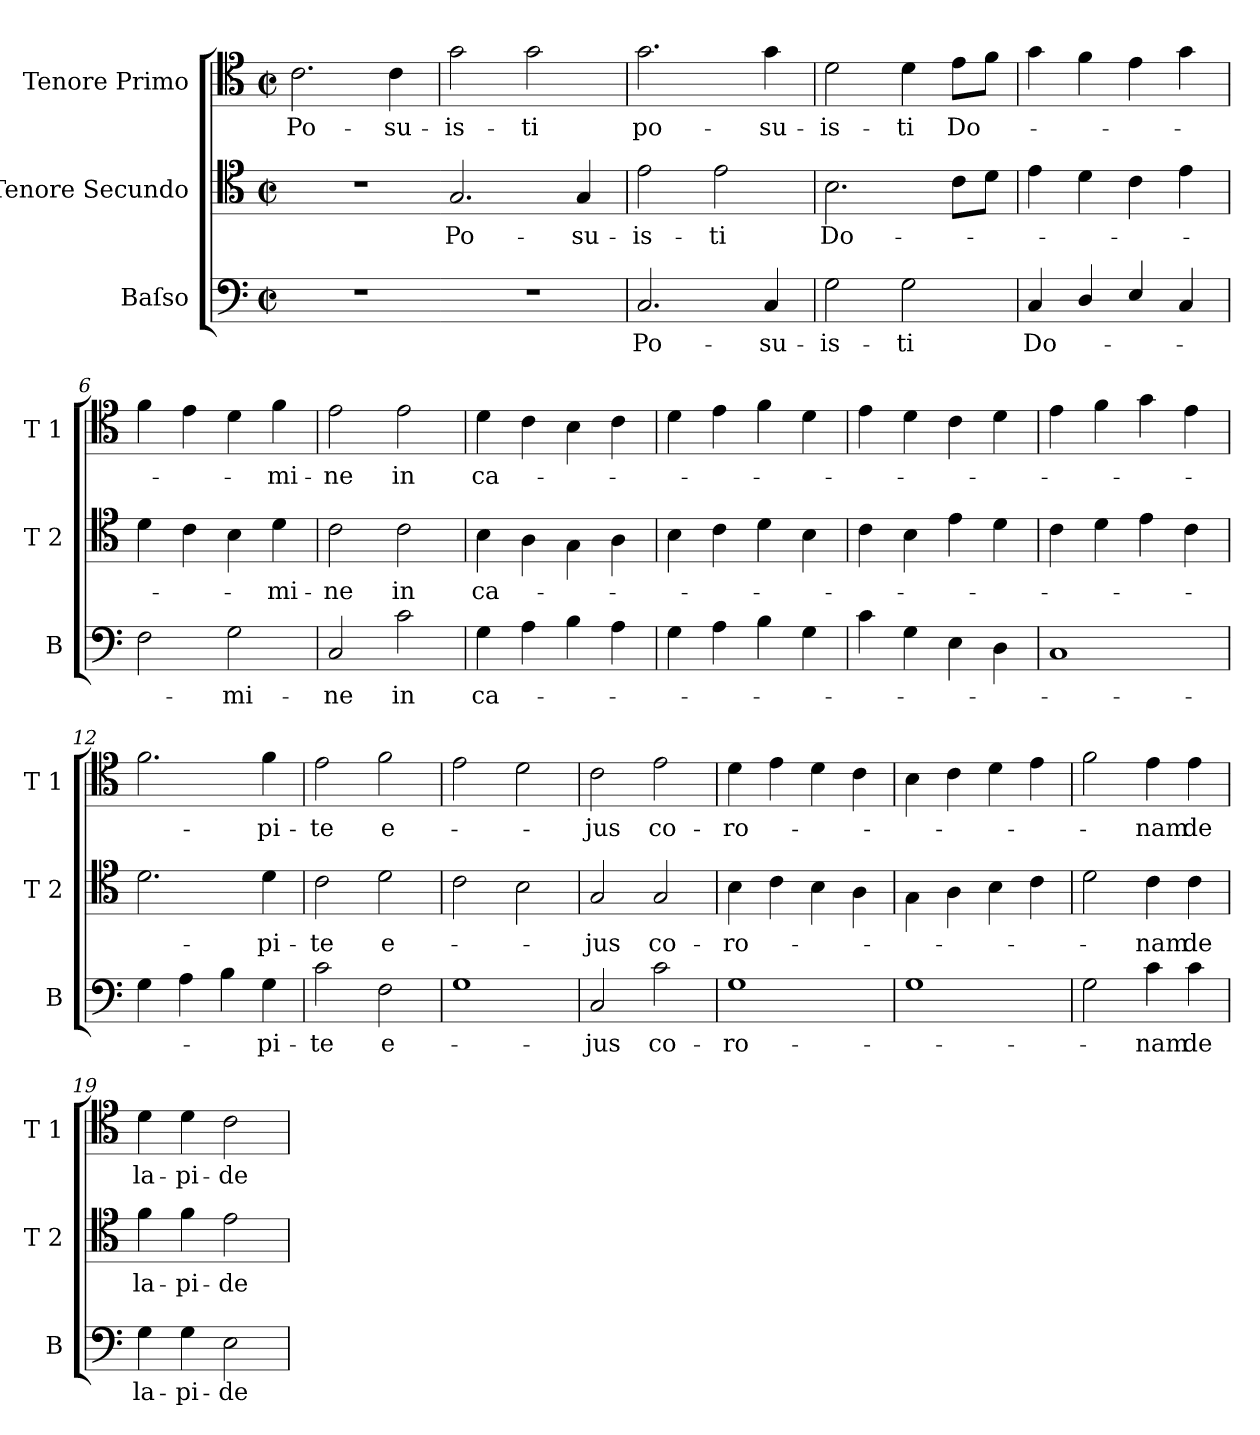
**kern	**text	**kern	**text	**kern	**text
*part3	*part3	*part2	*part2	*part1	*part1
*staff3	*staff3	*staff2	*staff2	*staff1	*staff1
*I"Baſso	*	*I"Tenore Secundo	*	*I"Tenore Primo	*
*I'B	*	*I'T 2	*	*I'T 1	*
*clefF4	*	*clefC4	*	*clefC4	*
*k[]	*	*k[]	*	*k[]	*
*M2/2	*	*M2/2	*	*M2/2	*
*met(c|)	*	*met(c|)	*	*met(c|)	*
=1	=1	=1	=1	=1	=1
1r	.	1r	.	2.c\	Po-
.	.	.	.	4c\	-su-
=2-	=2	=2	=2	=2	=2
1r	.	2.G/	Po-	2g\	-is-
.	.	.	.	2g\	-ti
.	.	4G/	-su-	.	.
=3	=3	=3	=3	=3	=3
2.C/	Po-	2e\	-is-	2.g\	po-
.	.	2e\	-ti	.	.
4C/	-su-	.	.	4g\	-su-
=4	=4	=4	=4	=4	=4
2G\	-is-	2.B\	Do-	2d\	-is-
2G\	-ti	.	.	4d\	-ti
.	.	8c\L	.	8e\L	Do-
.	.	8d\J	.	8f\J	.
=5	=5	=5	=5	=5	=5
4C/	Do-	4e\	.	4g\	.
4D/	.	4d\	.	4f\	.
4E/	.	4c\	.	4e\	.
4C/	.	4e\	.	4g\	.
=6	=6	=6	=6	=6	=6
2F\	.	4d\	.	4f\	.
.	.	4c\	.	4e\	.
2G\	-mi-	4B\	.	4d\	.
.	.	4d\	-mi-	4f\	-mi-
=7	=7	=7	=7	=7	=7
2C/	-ne	2c\	-ne	2e\	-ne
2c\	in	2c\	in	2e\	in
=8	=8	=8	=8	=8	=8
4G\	ca-	4B\	ca-	4d\	ca-
4A\	.	4A\	.	4c\	.
4B\	.	4G\	.	4B\	.
4A\	.	4A\	.	4c\	.
=9	=9	=9	=9	=9	=9
4G\	.	4B\	.	4d\	.
4A\	.	4c\	.	4e\	.
4B\	.	4d\	.	4f\	.
4G\	.	4B\	.	4d\	.
=10	=10	=10	=10	=10	=10
4c\	.	4c\	.	4e\	.
4G\	.	4B\	.	4d\	.
4E\	.	4e\	.	4c\	.
4D\	.	4d\	.	4d\	.
=11	=11	=11	=11	=11	=11
1C	.	4c\	.	4e\	.
.	.	4d\	.	4f\	.
.	.	4e\	.	4g\	.
.	.	4c\	.	4e\	.
=12	=12	=12	=12	=12	=12
4G\	.	2.d\	.	2.f\	.
4A\	.	.	.	.	.
4B\	.	.	.	.	.
4G\	-pi-	4d\	-pi-	4f\	-pi-
=13	=13	=13	=13	=13	=13
2c\	-te	2c\	-te	2e\	-te
2F\	e-	2d\	e-	2f\	e-
=14	=14	=14	=14	=14	=14
1G	.	2c\	.	2e\	.
.	.	2B\	.	2d\	.
=15	=15	=15	=15	=15	=15
2C/	-jus	2G/	-jus	2c\	-jus
2c\	co-	2G/	co-	2e\	co-
=16	=16	=16	=16	=16	=16
1G	-ro-	4B\	-ro-	4d\	-ro-
.	.	4c\	.	4e\	.
.	.	4B\	.	4d\	.
.	.	4A\	.	4c\	.
=17	=17	=17	=17	=17	=17
1G	.	4G\	.	4B\	.
.	.	4A\	.	4c\	.
.	.	4B\	.	4d\	.
.	.	4c\	.	4e\	.
=18	=18	=18	=18	=18	=18
2G\	.	2d\	.	2f\	.
4c\	-nam	4c\	-nam	4e\	-nam
4c\	de	4c\	de	4e\	de
=19	=19	=19	=19	=19	=19
4G\	la-	4f\	la-	4d\	la-
4G\	-pi-	4f\	-pi-	4d\	-pi-
2E\	-de	2e\	-de	2c\	-de
=	=	=	=	=	=
*-	*-	*-	*-	*-	*-
